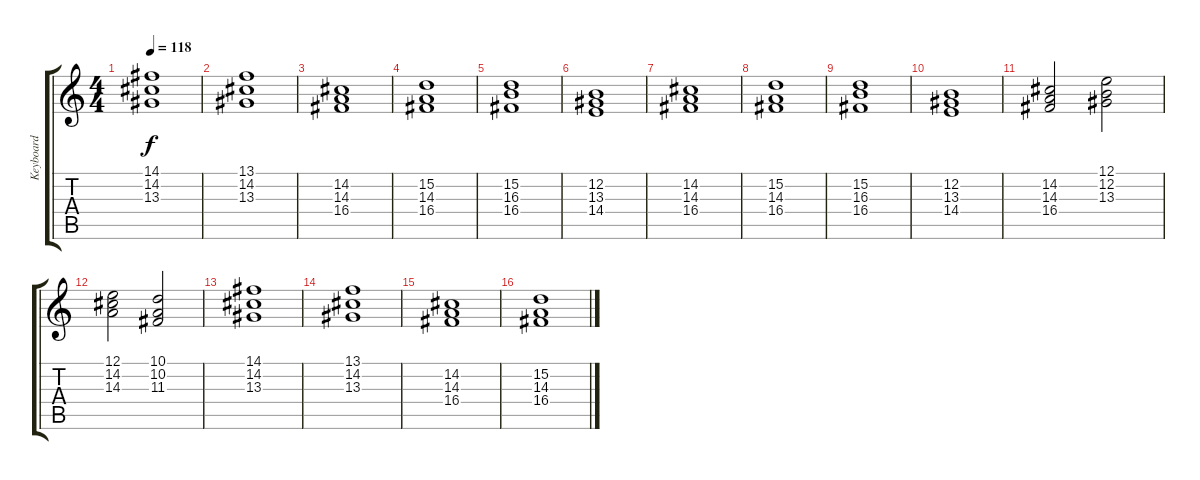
\track ("Keyboard" "Keyboard") {instrument synthstrings1}
\staff {score tabs}
\tuning (E4 B3 G3 D3 A2 E2) {hide}
\ts (4 4)
\tempo 118
\clef g2
\ks c
(14.1 14.2 13.3).1{dy f} |
(13.1 14.2 13.3).1 |
(14.2 14.3 16.4).1 |
(15.2 14.3 16.4).1 |
(15.2 16.3 16.4).1 |
(12.2 13.3 14.4).1 |
(14.2 14.3 16.4).1 |
(15.2 14.3 16.4).1 |
(15.2 16.3 16.4).1 |
(12.2 13.3 14.4).1 |
(14.2 14.3 16.4).2 (12.1 12.2 13.3).2 |
(12.1 14.2 14.3).2 (10.1 10.2 11.3).2 |
(14.1 14.2 13.3).1 |
(13.1 14.2 13.3).1 |
(14.2 14.3 16.4).1 |
(15.2 14.3 16.4).1
